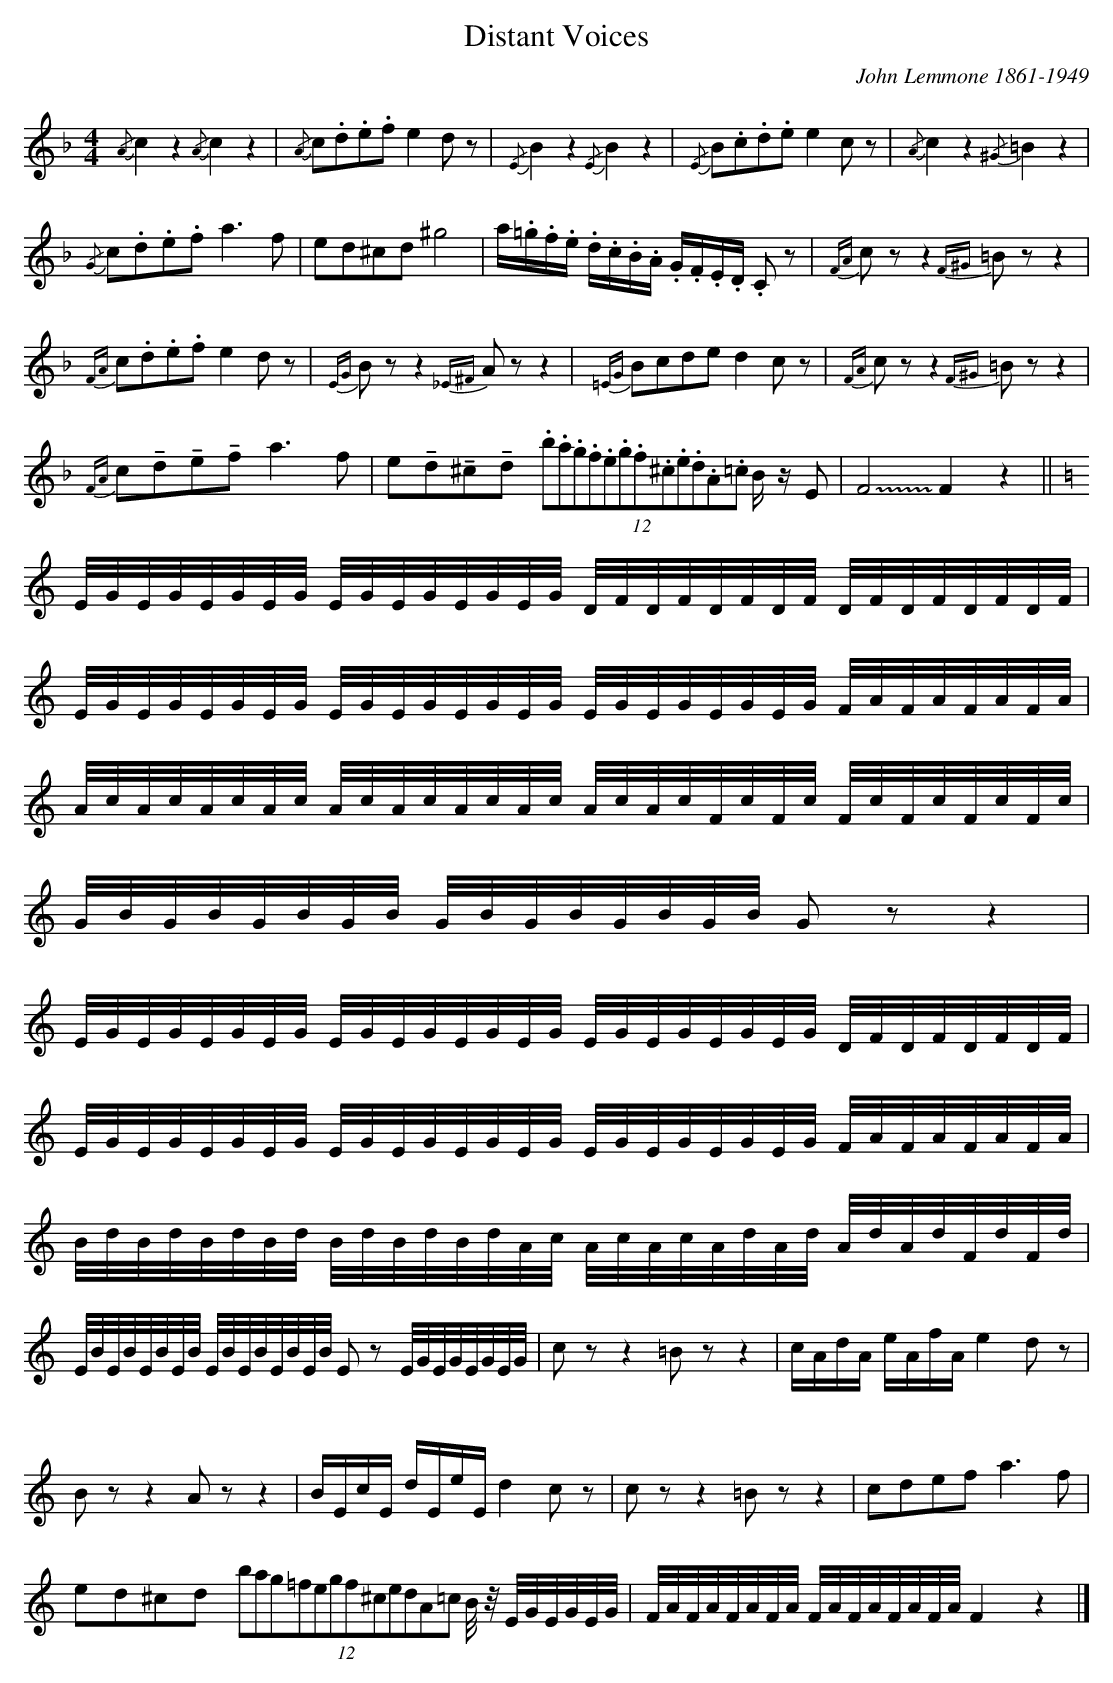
X:1
T:Distant Voices
C:John Lemmone 1861-1949
L:1/16
M:4/4
U:t=tenuto
K:F
{/A} c4 z4{/A} c4 z4 |{/A} c2.d2.e2.f2 e4 d2 z2 |{/E} B4 z4{/E} B4 z4 |{/E} B2.c2.d2.e2 e4 c2 z2 |
{/A} c4 z4{/^G} =B4 z4 |${/G} c2.d2.e2.f2 a6 f2 | e2d2^c2d2 ^g8 |
a.=g.f.e .d.c.B.A .G.F.E.D .C2 z2 |{FA} c2 z2 z4{F^G} =B2 z2 z4 |${FA} c2.d2.e2.f2 e4 d2 z2 |
{EG} B2 z2 z4{_E^F} A2 z2 z4 |{=EG} B2c2d2e2 d4 c2 z2 |{FA} c2 z2 z4{F^G} =B2 z2 z4 |$
{FA} c2td2te2tf2 a6 f2 |
e2td2t^c2td2 (12:2:12.b2.a2.g2.f2.e2.g2.f2.^c2.e2.d2.A2.=c2 B z E2 |
!~(!F8 !~)!F4 z4 ||$[K:C] E/G/E/G/E/G/E/G/ E/G/E/G/E/G/E/G/ D/F/D/F/D/F/D/F/ D/F/D/F/D/F/D/F/ |$
E/G/E/G/E/G/E/G/ E/G/E/G/E/G/E/G/ E/G/E/G/E/G/E/G/ F/A/F/A/F/A/F/A/ |$
A/c/A/c/A/c/A/c/ A/c/A/c/A/c/A/c/ A/c/A/c/F/c/F/c/ F/c/F/c/F/c/F/c/ |$
G/B/G/B/G/B/G/B/ G/B/G/B/G/B/G/B/ G2 z2 z4 |$
E/G/E/G/E/G/E/G/ E/G/E/G/E/G/E/G/ E/G/E/G/E/G/E/G/ D/F/D/F/D/F/D/F/ |$
E/G/E/G/E/G/E/G/ E/G/E/G/E/G/E/G/ E/G/E/G/E/G/E/G/ F/A/F/A/F/A/F/A/ |$
B/d/B/d/B/d/B/d/ B/d/B/d/B/d/A/c/ A/c/A/c/A/d/A/d/ A/d/A/d/F/d/F/d/ |$
E/B/E/B/E/B/E/B/ E/B/E/B/E/B/E/B/ E2 z2 E/G/E/G/E/G/E/G/ | c2 z2 z4 =B2 z2 z4 |
cAdA eAfA e4 d2 z2 |$ B2 z2 z4 A2 z2 z4 | BEcE dEeE d4 c2 z2 | c2 z2 z4 =B2 z2 z4 |
c2d2e2f2 a6 f2 |$ e2d2^c2d2 (12:2:12b2a2g2=f2e2g2f2^c2e2d2A2=c2 B/ z/ E/G/E/G/E/G/ |
F/A/F/A/F/A/F/A/ F/A/F/A/F/A/F/A/ F4 z4 |]
